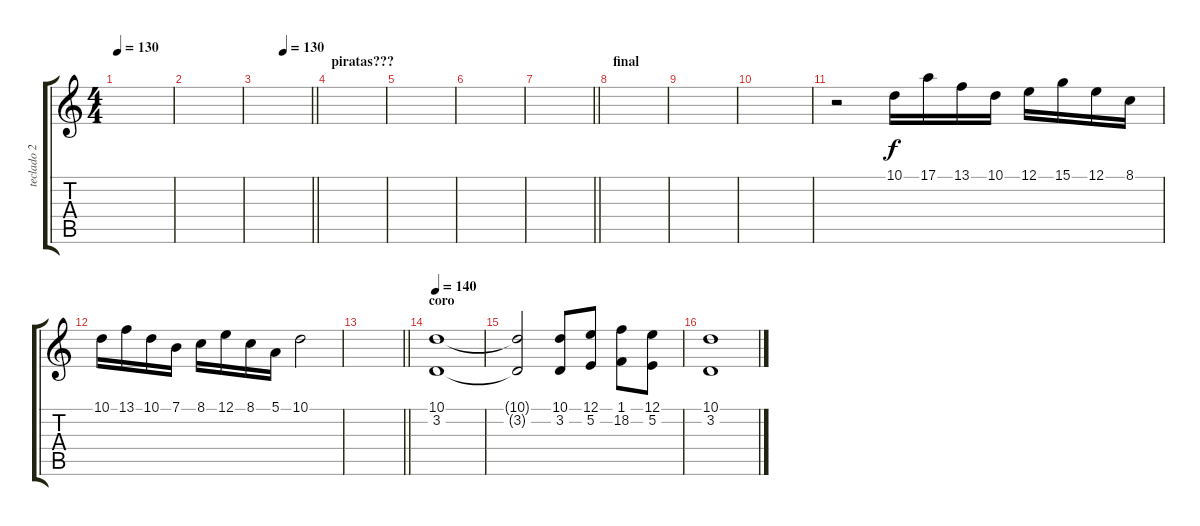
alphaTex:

\track ("teclado 2" "teclado 2") {instrument stringensemble1}
\staff {score tabs}
\tuning (E4 B3 G3 D3 A2 E2) {hide}
\ts (4 4)
\tempo 130
\clef g2
\ks c
|
|
\tempo (130 0.5)
\barLineRight lightlight
|
\section ("" "piratas???")
|
|
|
\barLineRight lightlight
|
\section ("" "final")
|
|
|
r.2 10.1.16{volume 15} 17.1.16 13.1.16 10.1.16 12.1.16 15.1.16 12.1.16 8.1.16 |
10.1.16 13.1.16 10.1.16 7.1.16 8.1.16 12.1.16 8.1.16 5.1.16 10.1.2 |
\barLineRight lightlight
|
\section ("" "coro")
\tempo 140
(10.1 3.2).1{volume 9} |
(10.1{t} 3.2{t}).2 (10.1 3.2).8 (12.1 5.2).8 (1.1 18.2).8 (12.1 5.2).8 |
(10.1 3.2).1
